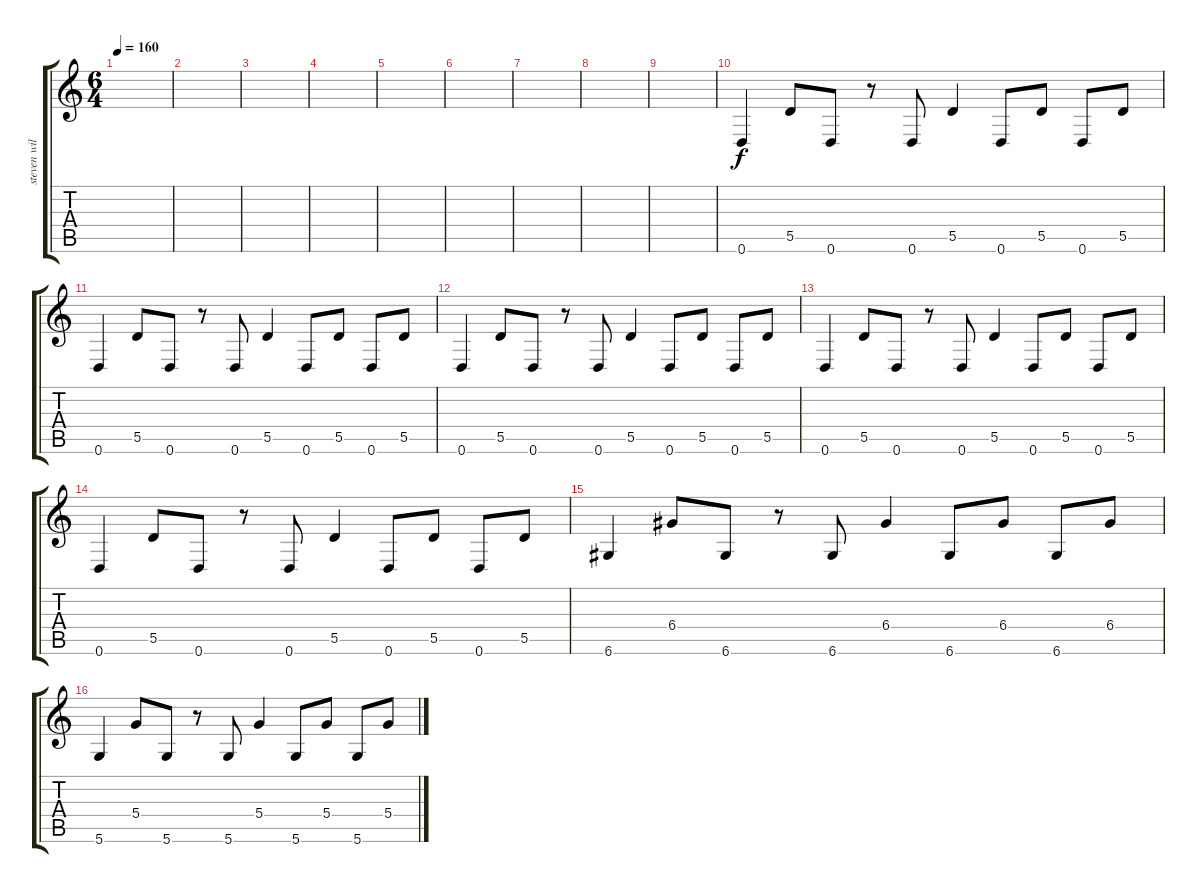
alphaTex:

\track ("steven wilson ( guitar 3 )" "steven wil") {instrument distortionguitar}
\staff {score tabs}
\tuning (E4 B3 G3 D3 A2 D2) {hide}
\ts (6 4)
\tempo 160
\clef g2
\ks c
|
|
|
|
|
|
|
|
|
0.6.4{volume 15 instrument distortionguitar} 5.5.8 0.6.8 r.8 0.6.8 5.5.4 0.6.8 5.5.8 0.6.8 5.5.8 |
0.6.4 5.5.8 0.6.8 r.8 0.6.8 5.5.4 0.6.8 5.5.8 0.6.8 5.5.8 |
0.6.4 5.5.8 0.6.8 r.8 0.6.8 5.5.4 0.6.8 5.5.8 0.6.8 5.5.8 |
0.6.4 5.5.8 0.6.8 r.8 0.6.8 5.5.4 0.6.8 5.5.8 0.6.8 5.5.8 |
0.6.4 5.5.8 0.6.8 r.8 0.6.8 5.5.4 0.6.8 5.5.8 0.6.8 5.5.8 |
6.6.4 6.4.8 6.6.8 r.8 6.6.8 6.4.4 6.6.8 6.4.8 6.6.8 6.4.8 |
5.6.4 5.4.8 5.6.8 r.8 5.6.8 5.4.4 5.6.8 5.4.8 5.6.8 5.4.8
